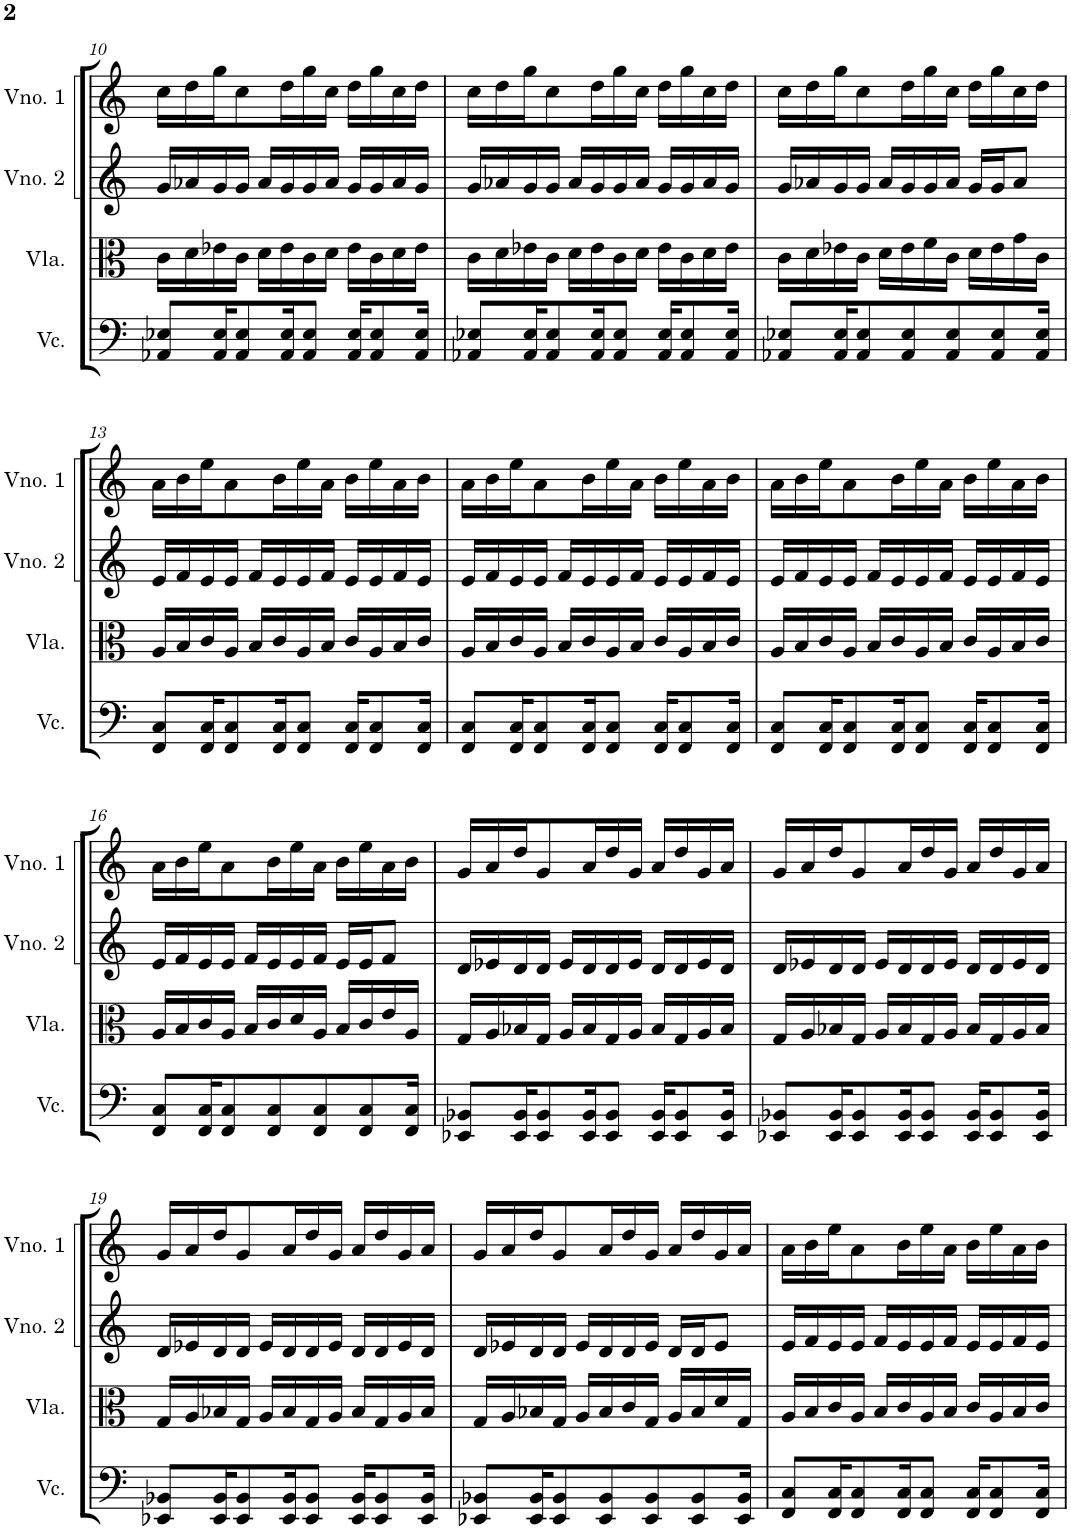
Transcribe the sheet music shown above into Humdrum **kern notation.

**kern	**kern	**kern	**kern
*part4	*part3	*part2	*part1
*staff4	*staff3	*staff2	*staff1
*I"Violoncelo	*I"Viola	*I"Violino 2	*I"Violino 1
*I'Vc.	*I'Vla.	*I'Vno. 2	*I'Vno. 1
!!LO:PB:g=z
*clefF4	*clefC3	*clefG2	*clefG2
*k[]	*k[]	*k[]	*k[]
*M3/4	*M3/4	*M3/4	*M3/4
=10	=10	=10	=10
8AA-X/ 8E-X/L	16c\LL	16g/LL	16cc\LL
.	16d\	16a-X/	16dd\
16AA-/ 16E-/K	16e-X\	16g/	16gg\J
8AA-/ 8E-/	16c\JJ	16g/JJ	8cc\
.	16d\LL	16a-/LL	.
16AA-/ 16E-/K	16e-\	16g/	16dd\L
8AA-/ 8E-/J	16c\	16g/	16gg\
.	16d\JJ	16a-/JJ	16cc\JJ
16AA-/ 16E-/KL	16e-\LL	16g/LL	16dd\LL
8AA-/ 8E-/	16c\	16g/	16gg\
.	16d\	16a-/	16cc\
16AA-/ 16E-/Jk	16e-\JJ	16g/JJ	16dd\JJ
=11	=11	=11	=11
8AA-X/ 8E-X/L	16c\LL	16g/LL	16cc\LL
.	16d\	16a-X/	16dd\
16AA-/ 16E-/K	16e-X\	16g/	16gg\J
8AA-/ 8E-/	16c\JJ	16g/JJ	8cc\
.	16d\LL	16a-/LL	.
16AA-/ 16E-/K	16e-\	16g/	16dd\L
8AA-/ 8E-/J	16c\	16g/	16gg\
.	16d\JJ	16a-/JJ	16cc\JJ
16AA-/ 16E-/KL	16e-\LL	16g/LL	16dd\LL
8AA-/ 8E-/	16c\	16g/	16gg\
.	16d\	16a-/	16cc\
16AA-/ 16E-/Jk	16e-\JJ	16g/JJ	16dd\JJ
=12	=12	=12	=12
8AA-X/ 8E-X/L	16c\LL	16g/LL	16cc\LL
.	16d\	16a-X/	16dd\
16AA-/ 16E-/K	16e-X\	16g/	16gg\J
8AA-/ 8E-/	16c\JJ	16g/JJ	8cc\
.	16d\LL	16a-/LL	.
8AA-/ 8E-/	16e-\	16g/	16dd\L
.	16f\	16g/	16gg\
8AA-/ 8E-/	16c\JJ	16a-/JJ	16cc\JJ
.	16d\LL	16g/LL	16dd\LL
8AA-/ 8E-/	16e-\	16g/J	16gg\
.	16g\	8a-/J	16cc\
16AA-/ 16E-/Jk	16c\JJ	.	16dd\JJ
!!LO:LB:g=z
=13	=13	=13	=13
8FF/ 8C/L	16A/LL	16e/LL	16a\LL
.	16B/	16f/	16b\
16FF/ 16C/K	16c/	16e/	16ee\J
8FF/ 8C/	16A/JJ	16e/JJ	8a\
.	16B/LL	16f/LL	.
16FF/ 16C/K	16c/	16e/	16b\L
8FF/ 8C/J	16A/	16e/	16ee\
.	16B/JJ	16f/JJ	16a\JJ
16FF/ 16C/KL	16c/LL	16e/LL	16b\LL
8FF/ 8C/	16A/	16e/	16ee\
.	16B/	16f/	16a\
16FF/ 16C/Jk	16c/JJ	16e/JJ	16b\JJ
=14	=14	=14	=14
8FF/ 8C/L	16A/LL	16e/LL	16a\LL
.	16B/	16f/	16b\
16FF/ 16C/K	16c/	16e/	16ee\J
8FF/ 8C/	16A/JJ	16e/JJ	8a\
.	16B/LL	16f/LL	.
16FF/ 16C/K	16c/	16e/	16b\L
8FF/ 8C/J	16A/	16e/	16ee\
.	16B/JJ	16f/JJ	16a\JJ
16FF/ 16C/KL	16c/LL	16e/LL	16b\LL
8FF/ 8C/	16A/	16e/	16ee\
.	16B/	16f/	16a\
16FF/ 16C/Jk	16c/JJ	16e/JJ	16b\JJ
=15	=15	=15	=15
8FF/ 8C/L	16A/LL	16e/LL	16a\LL
.	16B/	16f/	16b\
16FF/ 16C/K	16c/	16e/	16ee\J
8FF/ 8C/	16A/JJ	16e/JJ	8a\
.	16B/LL	16f/LL	.
16FF/ 16C/K	16c/	16e/	16b\L
8FF/ 8C/J	16A/	16e/	16ee\
.	16B/JJ	16f/JJ	16a\JJ
16FF/ 16C/KL	16c/LL	16e/LL	16b\LL
8FF/ 8C/	16A/	16e/	16ee\
.	16B/	16f/	16a\
16FF/ 16C/Jk	16c/JJ	16e/JJ	16b\JJ
!!LO:LB:g=z
=16	=16	=16	=16
8FF/ 8C/L	16A/LL	16e/LL	16a\LL
.	16B/	16f/	16b\
16FF/ 16C/K	16c/	16e/	16ee\J
8FF/ 8C/	16A/JJ	16e/JJ	8a\
.	16B/LL	16f/LL	.
8FF/ 8C/	16c/	16e/	16b\L
.	16d/	16e/	16ee\
8FF/ 8C/	16A/JJ	16f/JJ	16a\JJ
.	16B/LL	16e/LL	16b\LL
8FF/ 8C/	16c/	16e/J	16ee\
.	16e/	8f/J	16a\
16FF/ 16C/Jk	16A/JJ	.	16b\JJ
=17	=17	=17	=17
8EE-X/ 8BB-X/L	16G/LL	16d/LL	16g/LL
.	16A/	16e-X/	16a/
16EE-/ 16BB-/K	16B-X/	16d/	16dd/J
8EE-/ 8BB-/	16G/JJ	16d/JJ	8g/
.	16A/LL	16e-/LL	.
16EE-/ 16BB-/K	16B-/	16d/	16a/L
8EE-/ 8BB-/J	16G/	16d/	16dd/
.	16A/JJ	16e-/JJ	16g/JJ
16EE-/ 16BB-/KL	16B-/LL	16d/LL	16a/LL
8EE-/ 8BB-/	16G/	16d/	16dd/
.	16A/	16e-/	16g/
16EE-/ 16BB-/Jk	16B-/JJ	16d/JJ	16a/JJ
=18	=18	=18	=18
8EE-X/ 8BB-X/L	16G/LL	16d/LL	16g/LL
.	16A/	16e-X/	16a/
16EE-/ 16BB-/K	16B-X/	16d/	16dd/J
8EE-/ 8BB-/	16G/JJ	16d/JJ	8g/
.	16A/LL	16e-/LL	.
16EE-/ 16BB-/K	16B-/	16d/	16a/L
8EE-/ 8BB-/J	16G/	16d/	16dd/
.	16A/JJ	16e-/JJ	16g/JJ
16EE-/ 16BB-/KL	16B-/LL	16d/LL	16a/LL
8EE-/ 8BB-/	16G/	16d/	16dd/
.	16A/	16e-/	16g/
16EE-/ 16BB-/Jk	16B-/JJ	16d/JJ	16a/JJ
!!LO:LB:g=z
=19	=19	=19	=19
8EE-X/ 8BB-X/L	16G/LL	16d/LL	16g/LL
.	16A/	16e-X/	16a/
16EE-/ 16BB-/K	16B-X/	16d/	16dd/J
8EE-/ 8BB-/	16G/JJ	16d/JJ	8g/
.	16A/LL	16e-/LL	.
16EE-/ 16BB-/K	16B-/	16d/	16a/L
8EE-/ 8BB-/J	16G/	16d/	16dd/
.	16A/JJ	16e-/JJ	16g/JJ
16EE-/ 16BB-/KL	16B-/LL	16d/LL	16a/LL
8EE-/ 8BB-/	16G/	16d/	16dd/
.	16A/	16e-/	16g/
16EE-/ 16BB-/Jk	16B-/JJ	16d/JJ	16a/JJ
=20	=20	=20	=20
8EE-X/ 8BB-X/L	16G/LL	16d/LL	16g/LL
.	16A/	16e-X/	16a/
16EE-/ 16BB-/K	16B-X/	16d/	16dd/J
8EE-/ 8BB-/	16G/JJ	16d/JJ	8g/
.	16A/LL	16e-/LL	.
8EE-/ 8BB-/	16B-/	16d/	16a/L
.	16c/	16d/	16dd/
8EE-/ 8BB-/	16G/JJ	16e-/JJ	16g/JJ
.	16A/LL	16d/LL	16a/LL
8EE-/ 8BB-/	16B-/	16d/J	16dd/
.	16d/	8e-/J	16g/
16EE-/ 16BB-/Jk	16G/JJ	.	16a/JJ
=21	=21	=21	=21
8FF/ 8C/L	16A/LL	16e/LL	16a\LL
.	16B/	16f/	16b\
16FF/ 16C/K	16c/	16e/	16ee\J
8FF/ 8C/	16A/JJ	16e/JJ	8a\
.	16B/LL	16f/LL	.
16FF/ 16C/K	16c/	16e/	16b\L
8FF/ 8C/J	16A/	16e/	16ee\
.	16B/JJ	16f/JJ	16a\JJ
16FF/ 16C/KL	16c/LL	16e/LL	16b\LL
8FF/ 8C/	16A/	16e/	16ee\
.	16B/	16f/	16a\
16FF/ 16C/Jk	16c/JJ	16e/JJ	16b\JJ
=	=	=	=
*-	*-	*-	*-
